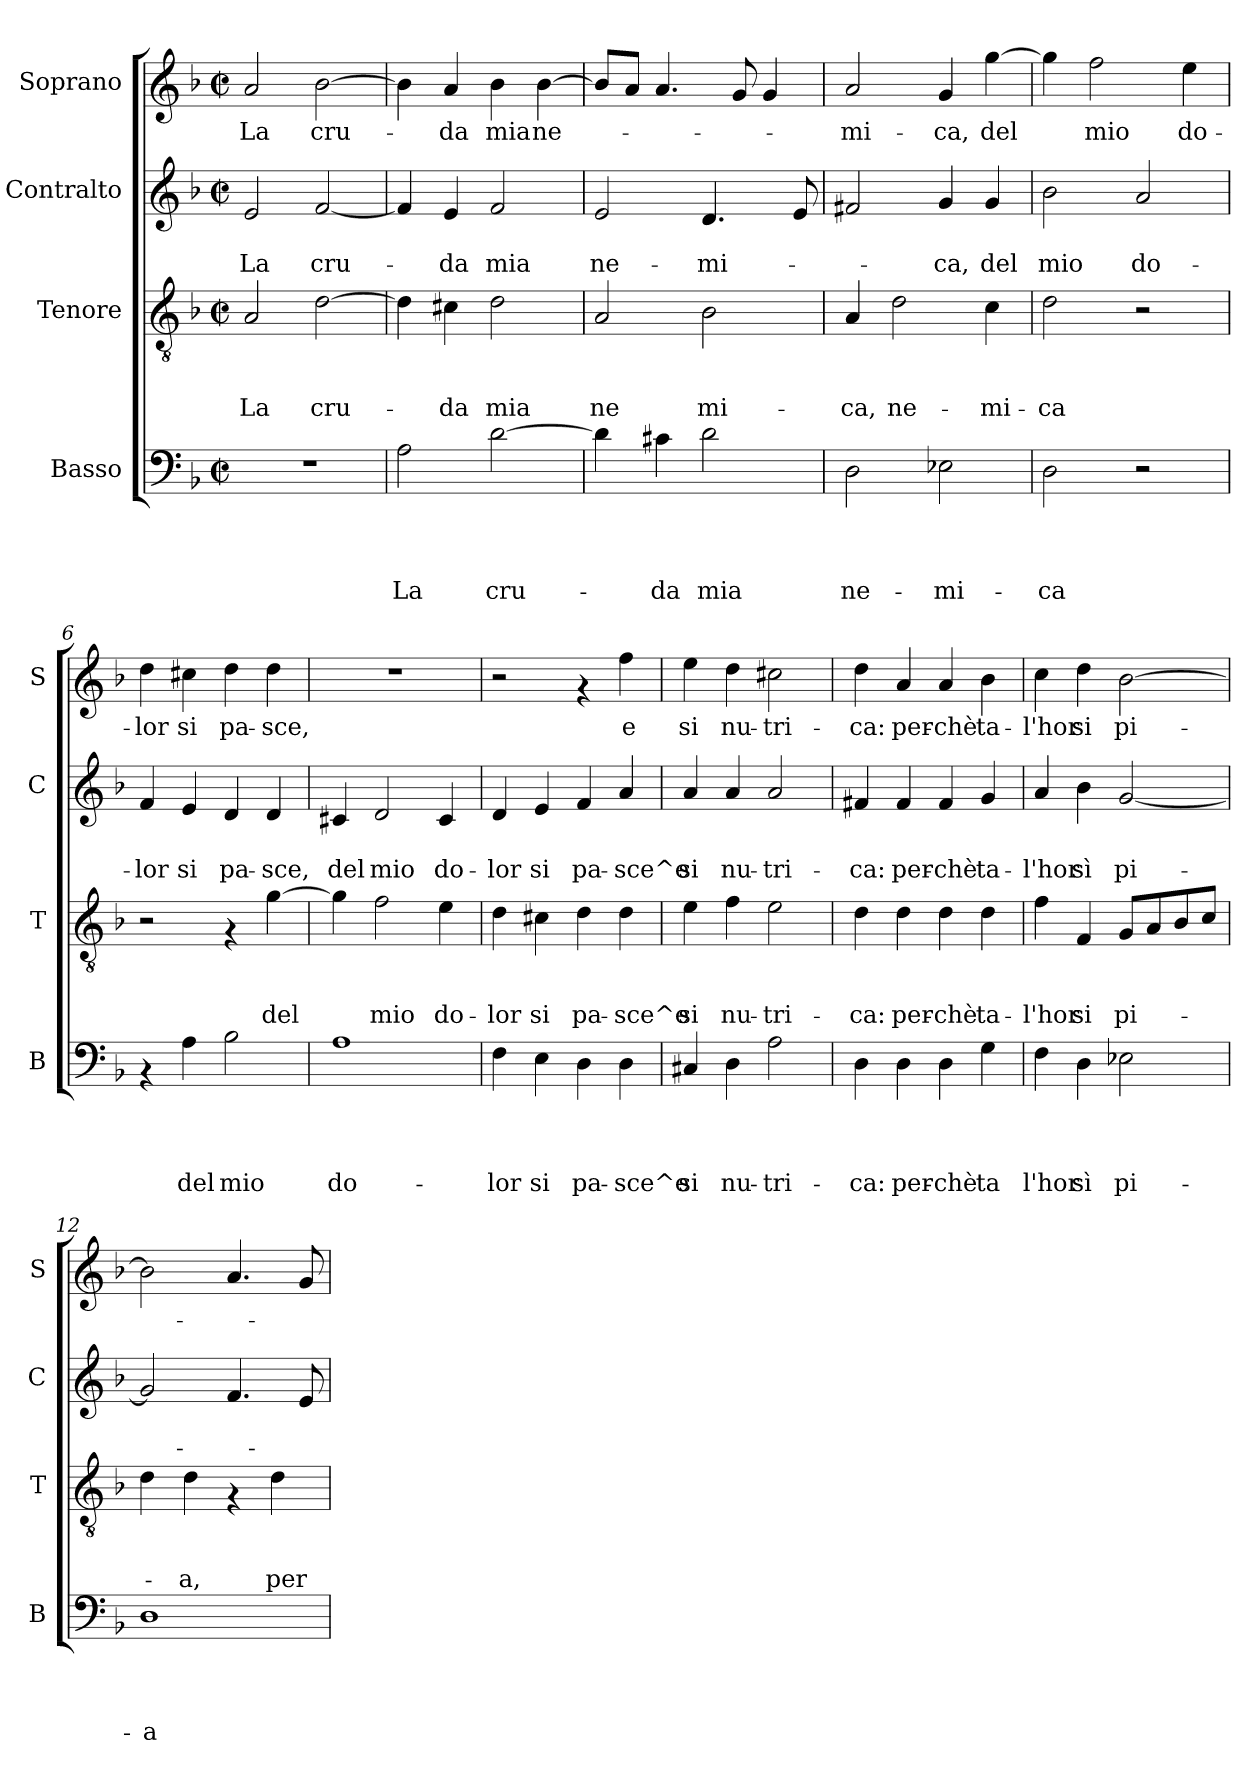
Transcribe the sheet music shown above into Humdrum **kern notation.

**kern	**text	**text	**text	**text	**kern	**text	**text	**text	**kern	**text	**text	**kern	**text
*part4	*part4	*part4	*part4	*part4	*part3	*part3	*part3	*part3	*part2	*part2	*part2	*part1	*part1
*staff4	*staff4	*staff4	*staff4	*staff4	*staff3	*staff3	*staff3	*staff3	*staff2	*staff2	*staff2	*staff1	*staff1
*I"Basso	*	*	*	*	*I"Tenore	*	*	*	*I"Contralto	*	*	*I"Soprano	*
*I'B	*	*	*	*	*I'T	*	*	*	*I'C	*	*	*I'S	*
*clefF4	*	*	*	*	*clefGv2	*	*	*	*clefG2	*	*	*clefG2	*
*k[b-]	*	*	*	*	*k[b-]	*	*	*	*k[b-]	*	*	*k[b-]	*
*F:	*	*	*	*	*F:	*	*	*	*F:	*	*	*F:	*
*M2/2	*	*	*	*	*M2/2	*	*	*	*M2/2	*	*	*M2/2	*
*met(c|)	*	*	*	*	*met(c|)	*	*	*	*met(c|)	*	*	*met(c|)	*
=1	=1	=1	=1	=1	=1	=1	=1	=1	=1	=1	=1	=1	=1
!	!	!	!	!	!	!	!	!LO:LY:b	!	!	!LO:LY:b	!	!LO:LY:b
1r	.	.	.	.	2A/	.	.	La	2e/	.	La	2a/	La
!	!	!	!	!	!	!	!	!LO:LY:b	!	!	!LO:LY:b	!	!LO:LY:b
.	.	.	.	.	[>2d\	.	.	cru-	[<2f/	.	cru-	[>2b-\	cru-
=2	=2	=2	=2	=2	=2	=2	=2	=2	=2	=2	=2	=2	=2
!	!	!	!	!LO:LY:b	!	!	!	!	!	!	!	!	!
2A\	.	.	.	La	4d\]	.	.	.	4f/]	.	.	4b-\]	.
!	!	!	!	!	!	!	!	!LO:LY:b	!	!	!LO:LY:b	!	!LO:LY:b
.	.	.	.	.	4c#X\	.	.	-da	4e/	.	-da	4a/	-da
!	!	!	!	!LO:LY:b	!	!	!	!LO:LY:b	!	!	!LO:LY:b	!	!LO:LY:b
[>2d\	.	.	.	cru-	2d\	.	.	mia	2f/	.	mia	4b-\	mia
!	!	!	!	!	!	!	!	!	!	!	!	!	!LO:LY:b
.	.	.	.	.	.	.	.	.	.	.	.	[>4b-\	ne-
=3	=3	=3	=3	=3	=3	=3	=3	=3	=3	=3	=3	=3	=3
!	!	!	!	!	!	!	!	!LO:LY:b	!	!	!LO:LY:b	!	!
4d\]	.	.	.	.	2A/	.	.	ne	2e/	.	ne-	8b-/L]	.
.	.	.	.	.	.	.	.	.	.	.	.	8a/J	.
!	!	!	!	!LO:LY:b	!	!	!	!	!	!	!	!	!
4c#X\	.	.	.	-da	.	.	.	.	.	.	.	4.a/	.
!	!	!	!	!LO:LY:b	!	!	!	!LO:LY:b	!	!	!LO:LY:b	!	!
2d\	.	.	.	mia	2B-\	.	.	mi-	4.d/	.	-mi-	.	.
.	.	.	.	.	.	.	.	.	.	.	.	8g/	.
.	.	.	.	.	.	.	.	.	.	.	.	4g/	.
.	.	.	.	.	.	.	.	.	8e/	.	.	.	.
=4	=4	=4	=4	=4	=4	=4	=4	=4	=4	=4	=4	=4	=4
!	!	!	!	!LO:LY:b	!	!	!	!LO:LY:b	!	!	!	!	!LO:LY:b
2D\	.	.	.	ne-	4A/	.	.	-ca,	2f#X/	.	.	2a/	-mi-
!	!	!	!	!	!	!	!	!LO:LY:b	!	!	!	!	!
.	.	.	.	.	2d\	.	.	ne-	.	.	.	.	.
!	!	!	!	!LO:LY:b	!	!	!	!	!	!	!LO:LY:b	!	!LO:LY:b
2E-X\	.	.	.	-mi-	.	.	.	.	4g/	.	-ca,	4g/	-ca,
!	!	!	!	!	!	!	!	!LO:LY:b	!	!	!LO:LY:b	!	!LO:LY:b
.	.	.	.	.	4c\	.	.	-mi-	4g/	.	del	[<4gg\	del
!!LO:LB:g=z
=5	=5	=5	=5	=5	=5	=5	=5	=5	=5	=5	=5	=5	=5
!	!	!	!	!LO:LY:b	!	!	!	!LO:LY:b	!	!	!LO:LY:b	!	!
2D\	.	.	.	-ca	2d\	.	.	-ca	2b-\	.	mio	4gg\]	.
!	!	!	!	!	!	!	!	!	!	!	!	!	!LO:LY:b
.	.	.	.	.	.	.	.	.	.	.	.	2ff\	mio
!	!	!	!	!	!	!	!	!	!	!	!LO:LY:b	!	!
2r	.	.	.	.	2r	.	.	.	2a/	.	do-	.	.
!	!	!	!	!	!	!	!	!	!	!	!	!	!LO:LY:b
.	.	.	.	.	.	.	.	.	.	.	.	4ee\	do-
=6	=6	=6	=6	=6	=6	=6	=6	=6	=6	=6	=6	=6	=6
!	!	!	!	!	!	!	!	!	!	!	!LO:LY:b	!	!LO:LY:b
4rAA	.	.	.	.	2r	.	.	.	4f/	.	-lor	4dd\	-lor
!	!	!	!	!LO:LY:b	!	!	!	!	!	!	!LO:LY:b	!	!LO:LY:b
4A\	.	.	.	del	.	.	.	.	4e/	.	si	4cc#X\	si
!	!	!	!	!LO:LY:b	!	!	!	!	!	!	!LO:LY:b	!	!LO:LY:b
2B-\	.	.	.	mio	4rF	.	.	.	4d/	.	pa-	4dd\	pa-
!	!	!	!	!	!	!	!	!LO:LY:b	!	!	!LO:LY:b	!	!LO:LY:b
.	.	.	.	.	[>4g\	.	.	del	4d/	.	-sce,	4dd\	-sce,
=7	=7	=7	=7	=7	=7	=7	=7	=7	=7	=7	=7	=7	=7
!	!	!	!	!LO:LY:b	!	!	!	!	!	!	!LO:LY:b	!	!
1A	.	.	.	do-	4g\]	.	.	.	4c#X/	.	del	1r	.
!	!	!	!	!	!	!	!	!LO:LY:b	!	!	!LO:LY:b	!	!
.	.	.	.	.	2f\	.	.	mio	2d/	.	mio	.	.
!	!	!	!	!	!	!	!	!LO:LY:b	!	!	!LO:LY:b	!	!
.	.	.	.	.	4e\	.	.	do-	4c#/	.	do-	.	.
=8	=8	=8	=8	=8	=8	=8	=8	=8	=8	=8	=8	=8	=8
!	!	!	!	!LO:LY:b	!	!	!	!LO:LY:b	!	!	!LO:LY:b	!	!
4F\	.	.	.	-lor	4d\	.	.	-lor	4d/	.	-lor	2r	.
!	!	!	!	!LO:LY:b	!	!	!	!LO:LY:b	!	!	!LO:LY:b	!	!
4E\	.	.	.	si	4c#X\	.	.	si	4e/	.	si	.	.
!	!	!	!	!LO:LY:b	!	!	!	!LO:LY:b	!	!	!LO:LY:b	!	!
4D\	.	.	.	pa-	4d\	.	.	pa-	4f/	.	pa-	4rf	.
!	!	!	!	!LO:LY:b	!	!	!	!LO:LY:b	!	!	!LO:LY:b	!	!LO:LY:b
4D\	.	.	.	-sce^e	4d\	.	.	-sce^e	4a/	.	-sce^e	4ff\	e
=9	=9	=9	=9	=9	=9	=9	=9	=9	=9	=9	=9	=9	=9
!	!	!	!	!LO:LY:b	!	!	!	!LO:LY:b	!	!	!LO:LY:b	!	!LO:LY:b
4C#X/	.	.	.	si	4e\	.	.	si	4a/	.	si	4ee\	si
!	!	!	!	!LO:LY:b	!	!	!	!LO:LY:b	!	!	!LO:LY:b	!	!LO:LY:b
4D\	.	.	.	nu-	4f\	.	.	nu-	4a/	.	nu-	4dd\	nu-
!	!	!	!	!LO:LY:b	!	!	!	!LO:LY:b	!	!	!LO:LY:b	!	!LO:LY:b
2A\	.	.	.	-tri-	2e\	.	.	-tri-	2a/	.	-tri-	2cc#X\	-tri-
!!LO:LB:g=z
=10	=10	=10	=10	=10	=10	=10	=10	=10	=10	=10	=10	=10	=10
!	!	!	!	!LO:LY:b	!	!	!	!LO:LY:b	!	!	!LO:LY:b	!	!LO:LY:b
4D\	.	.	.	-ca:	4d\	.	.	-ca:	4f#X/	.	-ca:	4dd\	-ca:
!	!	!	!	!LO:LY:b	!	!	!	!LO:LY:b	!	!	!LO:LY:b	!	!LO:LY:b
4D\	.	.	.	per-	4d\	.	.	per-	4f#/	.	per-	4a/	per-
!	!	!	!	!LO:LY:b	!	!	!	!LO:LY:b	!	!	!LO:LY:b	!	!LO:LY:b
4D\	.	.	.	-chè	4d\	.	.	-chè	4f#/	.	-chè	4a/	-chè
!	!	!	!	!LO:LY:b	!	!	!	!LO:LY:b	!	!	!LO:LY:b	!	!LO:LY:b
4G\	.	.	.	ta	4d\	.	.	ta-	4g/	.	ta-	4b-\	ta-
=11	=11	=11	=11	=11	=11	=11	=11	=11	=11	=11	=11	=11	=11
!	!	!	!	!LO:LY:b	!	!	!	!LO:LY:b	!	!	!LO:LY:b	!	!LO:LY:b
4F\	.	.	.	l'hor	4f\	.	.	-l'hor	4a/	.	-l'hor	4cc\	-l'hor
!	!	!	!	!LO:LY:b	!	!	!	!LO:LY:b	!	!	!LO:LY:b	!	!LO:LY:b
4D\	.	.	.	sì	4F/	.	.	si	4b-\	.	sì	4dd\	si
!	!	!	!	!LO:LY:b	!	!	!	!LO:LY:b	!	!	!LO:LY:b	!	!LO:LY:b
2E-X\	.	.	.	pi-	8G/L	.	.	pi-	[<2g/	.	pi-	[>2b-\	pi-
.	.	.	.	.	8A/	.	.	.	.	.	.	.	.
.	.	.	.	.	8B-/	.	.	.	.	.	.	.	.
.	.	.	.	.	8c/J	.	.	.	.	.	.	.	.
=12	=12	=12	=12	=12	=12	=12	=12	=12	=12	=12	=12	=12	=12
!	!	!	!	!LO:LY:b	!	!	!	!	!	!	!	!	!
1D	.	.	.	-a	4d\	.	.	.	2g/]	.	.	2b-\]	.
!	!	!	!	!	!	!	!	!LO:LY:b	!	!	!	!	!
.	.	.	.	.	4d\	.	.	-a,	.	.	.	.	.
.	.	.	.	.	4rF	.	.	.	4.f/	.	.	4.a/	.
!	!	!	!	!	!	!	!	!LO:LY:b	!	!	!	!	!
.	.	.	.	.	4d\	.	.	per-	.	.	.	.	.
.	.	.	.	.	.	.	.	.	8e/	.	.	8g/	.
=	=	=	=	=	=	=	=	=	=	=	=	=	=
*-	*-	*-	*-	*-	*-	*-	*-	*-	*-	*-	*-	*-	*-
